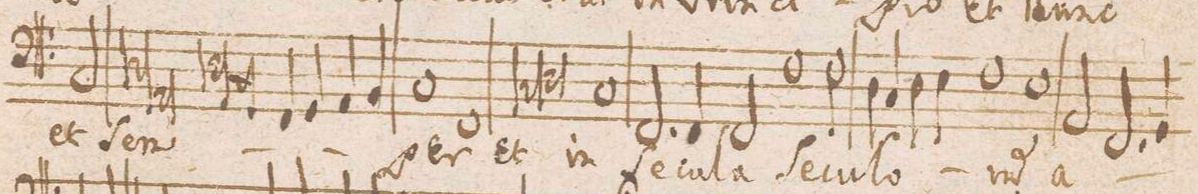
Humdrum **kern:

**kern	**text
*I"BASSVS	*
*clefF4	*
*k[]	*
*M2/1	*
2C/	et
=16-	=16-
*lig	*
1D\	Sem-
1AA/	.
*Xlig	*
=17-	=17-
*lig	*
1D\	.
1C/	.
*Xlig	*
=18-	=18-
4FF/	.
4GG/	.
4AA/	.
4BBny/	.
1C/	-per
=19-	=19-
1FF/	.
*lig	*
1C/	et
=20-	=20-
1D\	.
*Xlig	*
1C/	in
=21-	=21-
2.FF/	Se-
4FF/	-cu-
2FF/	-la
1F\	Se-
=22-	=22-
2F\	-cu-
4D\	-lo-
4C/	.
4D\	.
4E\	.
=23-	=23-
1F\	-ru(m)
1E\	.
=24-	=24-
2AA/	a-
2.FF/	.
4GG/	.
*-	*-
